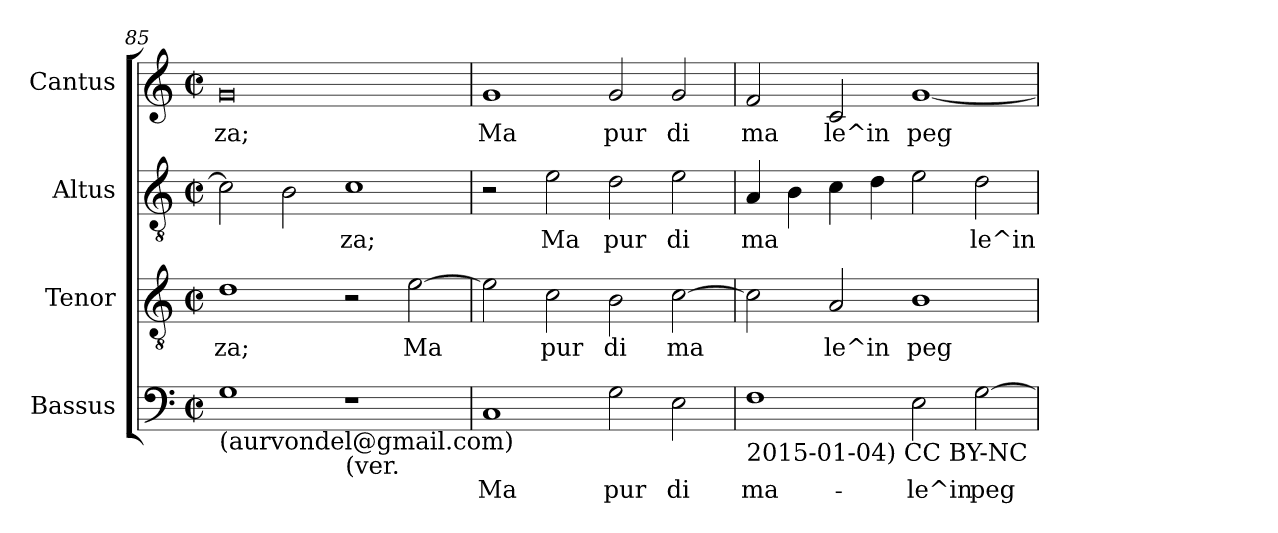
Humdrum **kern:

**kern	**text	**kern	**text	**kern	**text	**kern	**text
*part4	*part4	*part3	*part3	*part2	*part2	*part1	*part1
*staff4	*staff4	*staff3	*staff3	*staff2	*staff2	*staff1	*staff1
*I"Bassus	*	*I"Tenor	*	*I"Altus	*	*I"Cantus	*
*I'Bassus	*	*I'Tenor	*	*I'Altus	*	*I'Cantus	*
*clefF4	*	*clefGv2	*	*clefGv2	*	*clefG2	*
*k[]	*	*k[]	*	*k[]	*	*k[]	*
*C:	*	*C:	*	*C:	*	*C:	*
*M2/2	*	*M2/2	*	*M2/2	*	*M2/2	*
*met(c|)	*	*met(c|)	*	*met(c|)	*	*met(c|)	*
=85	=85	=85	=85	=85	=85	=85	=85
!LO:TX:b:t=(aurvondel@gmail.com)	!	!	!	!	!	!	!
!	!	!	!LO:LY:b:cj	!	!LO:LY:b:cj	!	!LO:LY:b:cj
1G	.	1d	-za;	2c\]	.	0g	za;
!	!	!	!	!	!LO:LY:b:cj	!	!
.	.	.	.	2B\	.	.	.
!LO:TX:b:t=(ver.	!	!	!	!	!	!	!
!	!	!	!	!	!LO:LY:b:cj	!	!
1r	.	2r	.	1c	za;	.	.
!	!	!	!LO:LY:b:cj	!	!	!	!
.	.	[>2e\	Ma	.	.	.	.
=86	=86	=86	=86	=86	=86	=86	=86
!	!LO:LY:b:cj	!	!LO:LY:b:cj	!	!	!	!LO:LY:b:cj
1C	-Ma	2e\]	.	2r	.	1g	Ma
!	!	!	!LO:LY:b:cj	!	!LO:LY:b:cj	!	!
.	.	2c\	pur	2e\	Ma	.	.
!	!LO:LY:b:cj	!	!LO:LY:b:cj	!	!LO:LY:b:cj	!	!LO:LY:b:cj
2G\	pur	2B\	di	2d\	pur	2g/	pur
!	!LO:LY:b:cj	!	!LO:LY:b:cj	!	!LO:LY:b:cj	!	!LO:LY:b:cj
2E\	di	[>2c\	ma-	2e\	di	2g/	di
=87	=87	=87	=87	=87	=87	=87	=87
!LO:TX:b:t=2015-01-04) CC BY-NC	!	!	!	!	!	!	!
!	!LO:LY:b:cj	!	!LO:LY:b:cj	!	!LO:LY:b:cj	!	!LO:LY:b:cj
1F	ma-	2c\]	--	4A/	ma	2f/	ma
!	!	!	!	!	!LO:LY:b:cj	!	!
.	.	.	.	4B\	.	.	.
!	!	!	!LO:LY:b:cj	!	!LO:LY:b:cj	!	!LO:LY:b:cj
.	.	2A/	-le^in	4c\	.	2c/	le^in
!	!	!	!	!	!LO:LY:b:cj	!	!
.	.	.	.	4d\	.	.	.
!	!LO:LY:b:cj	!	!LO:LY:b:cj	!	!LO:LY:b:cj	!	!LO:LY:b:cj
2E\	-le^in	1B	peg-	2e\	.	[<1g	peg
!	!LO:LY:b:cj	!	!	!	!LO:LY:b:cj	!	!
[>2G\	peg-	.	.	2d\	le^in	.	.
=	=	=	=	=	=	=	=
*-	*-	*-	*-	*-	*-	*-	*-
